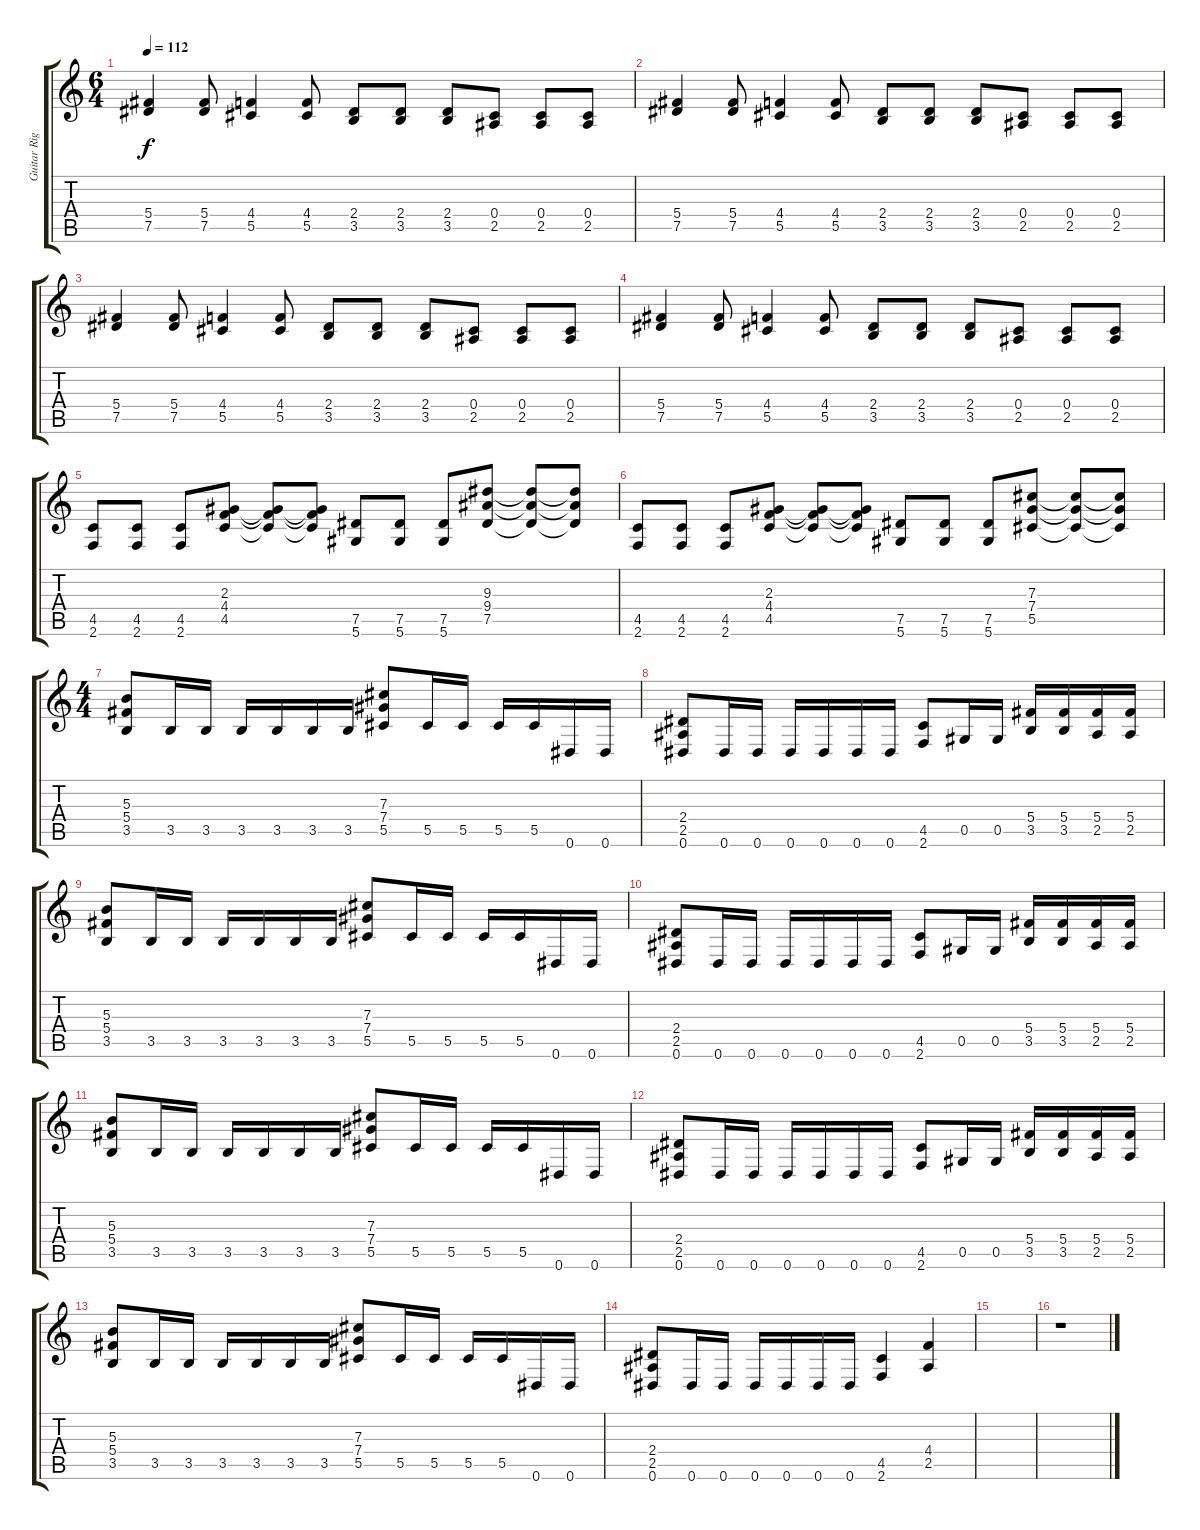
\track ("Guitar Right" "Guitar Rig") {instrument distortionguitar}
\staff {score tabs}
\tuning (Eb4 Bb3 Gb3 Db3 Ab2 Eb2) {hide}
\ts (6 4)
\tempo 112
\clef g2
\ks c
(5.4 7.5).4{dy f} (5.4 7.5).8 (4.4 5.5).4 (4.4 5.5).8 (2.4 3.5).8 (2.4 3.5).8 (2.4 3.5).8 (0.4 2.5).8 (0.4 2.5).8 (0.4 2.5).8 |
(5.4 7.5).4 (5.4 7.5).8 (4.4 5.5).4 (4.4 5.5).8 (2.4 3.5).8 (2.4 3.5).8 (2.4 3.5).8 (0.4 2.5).8 (0.4 2.5).8 (0.4 2.5).8 |
(5.4 7.5).4 (5.4 7.5).8 (4.4 5.5).4 (4.4 5.5).8 (2.4 3.5).8 (2.4 3.5).8 (2.4 3.5).8 (0.4 2.5).8 (0.4 2.5).8 (0.4 2.5).8 |
(5.4 7.5).4 (5.4 7.5).8 (4.4 5.5).4 (4.4 5.5).8 (2.4 3.5).8 (2.4 3.5).8 (2.4 3.5).8 (0.4 2.5).8 (0.4 2.5).8 (0.4 2.5).8 |
(4.5 2.6).8 (4.5 2.6).8 (4.5 2.6).8 (2.3 4.4 4.5).8 (2.3{t} 4.4{t} 4.5{t}).8 (2.3{t} 4.4{t} 4.5{t}).8 (7.5 5.6).8 (7.5 5.6).8 (7.5 5.6).8 (9.3 9.4 7.5).8 (9.3{t} 9.4{t} 7.5{t}).8 (9.3{t} 9.4{t} 7.5{t}).8 |
(4.5 2.6).8 (4.5 2.6).8 (4.5 2.6).8 (2.3 4.4 4.5).8 (2.3{t} 4.4{t} 4.5{t}).8 (2.3{t} 4.4{t} 4.5{t}).8 (7.5 5.6).8 (7.5 5.6).8 (7.5 5.6).8 (7.3 7.4 5.5).8 (7.3{t} 7.4{t} 5.5{t}).8 (7.3{t} 7.4{t} 5.5{t}).8 |
\ts (4 4)
(5.3 5.4 3.5).8 3.5.16 3.5.16 3.5.16 3.5.16 3.5.16 3.5.16 (7.3 7.4 5.5).8 5.5.16 5.5.16 5.5.16 5.5.16 0.6.16 0.6.16 |
(2.4 2.5 0.6).8 0.6.16 0.6.16 0.6.16 0.6.16 0.6.16 0.6.16 (4.5 2.6).8 0.5.16 0.5.16 (5.4 3.5).16 (5.4 3.5).16 (5.4 2.5).16 (5.4 2.5).16 |
(5.3 5.4 3.5).8 3.5.16 3.5.16 3.5.16 3.5.16 3.5.16 3.5.16 (7.3 7.4 5.5).8 5.5.16 5.5.16 5.5.16 5.5.16 0.6.16 0.6.16 |
(2.4 2.5 0.6).8 0.6.16 0.6.16 0.6.16 0.6.16 0.6.16 0.6.16 (4.5 2.6).8 0.5.16 0.5.16 (5.4 3.5).16 (5.4 3.5).16 (5.4 2.5).16 (5.4 2.5).16 |
(5.3 5.4 3.5).8 3.5.16 3.5.16 3.5.16 3.5.16 3.5.16 3.5.16 (7.3 7.4 5.5).8 5.5.16 5.5.16 5.5.16 5.5.16 0.6.16 0.6.16 |
(2.4 2.5 0.6).8 0.6.16 0.6.16 0.6.16 0.6.16 0.6.16 0.6.16 (4.5 2.6).8 0.5.16 0.5.16 (5.4 3.5).16 (5.4 3.5).16 (5.4 2.5).16 (5.4 2.5).16 |
(5.3 5.4 3.5).8 3.5.16 3.5.16 3.5.16 3.5.16 3.5.16 3.5.16 (7.3 7.4 5.5).8 5.5.16 5.5.16 5.5.16 5.5.16 0.6.16 0.6.16 |
(2.4 2.5 0.6).8 0.6.16 0.6.16 0.6.16 0.6.16 0.6.16 0.6.16 (4.5 2.6).4 (4.4 2.5).4 |
|
r.1
